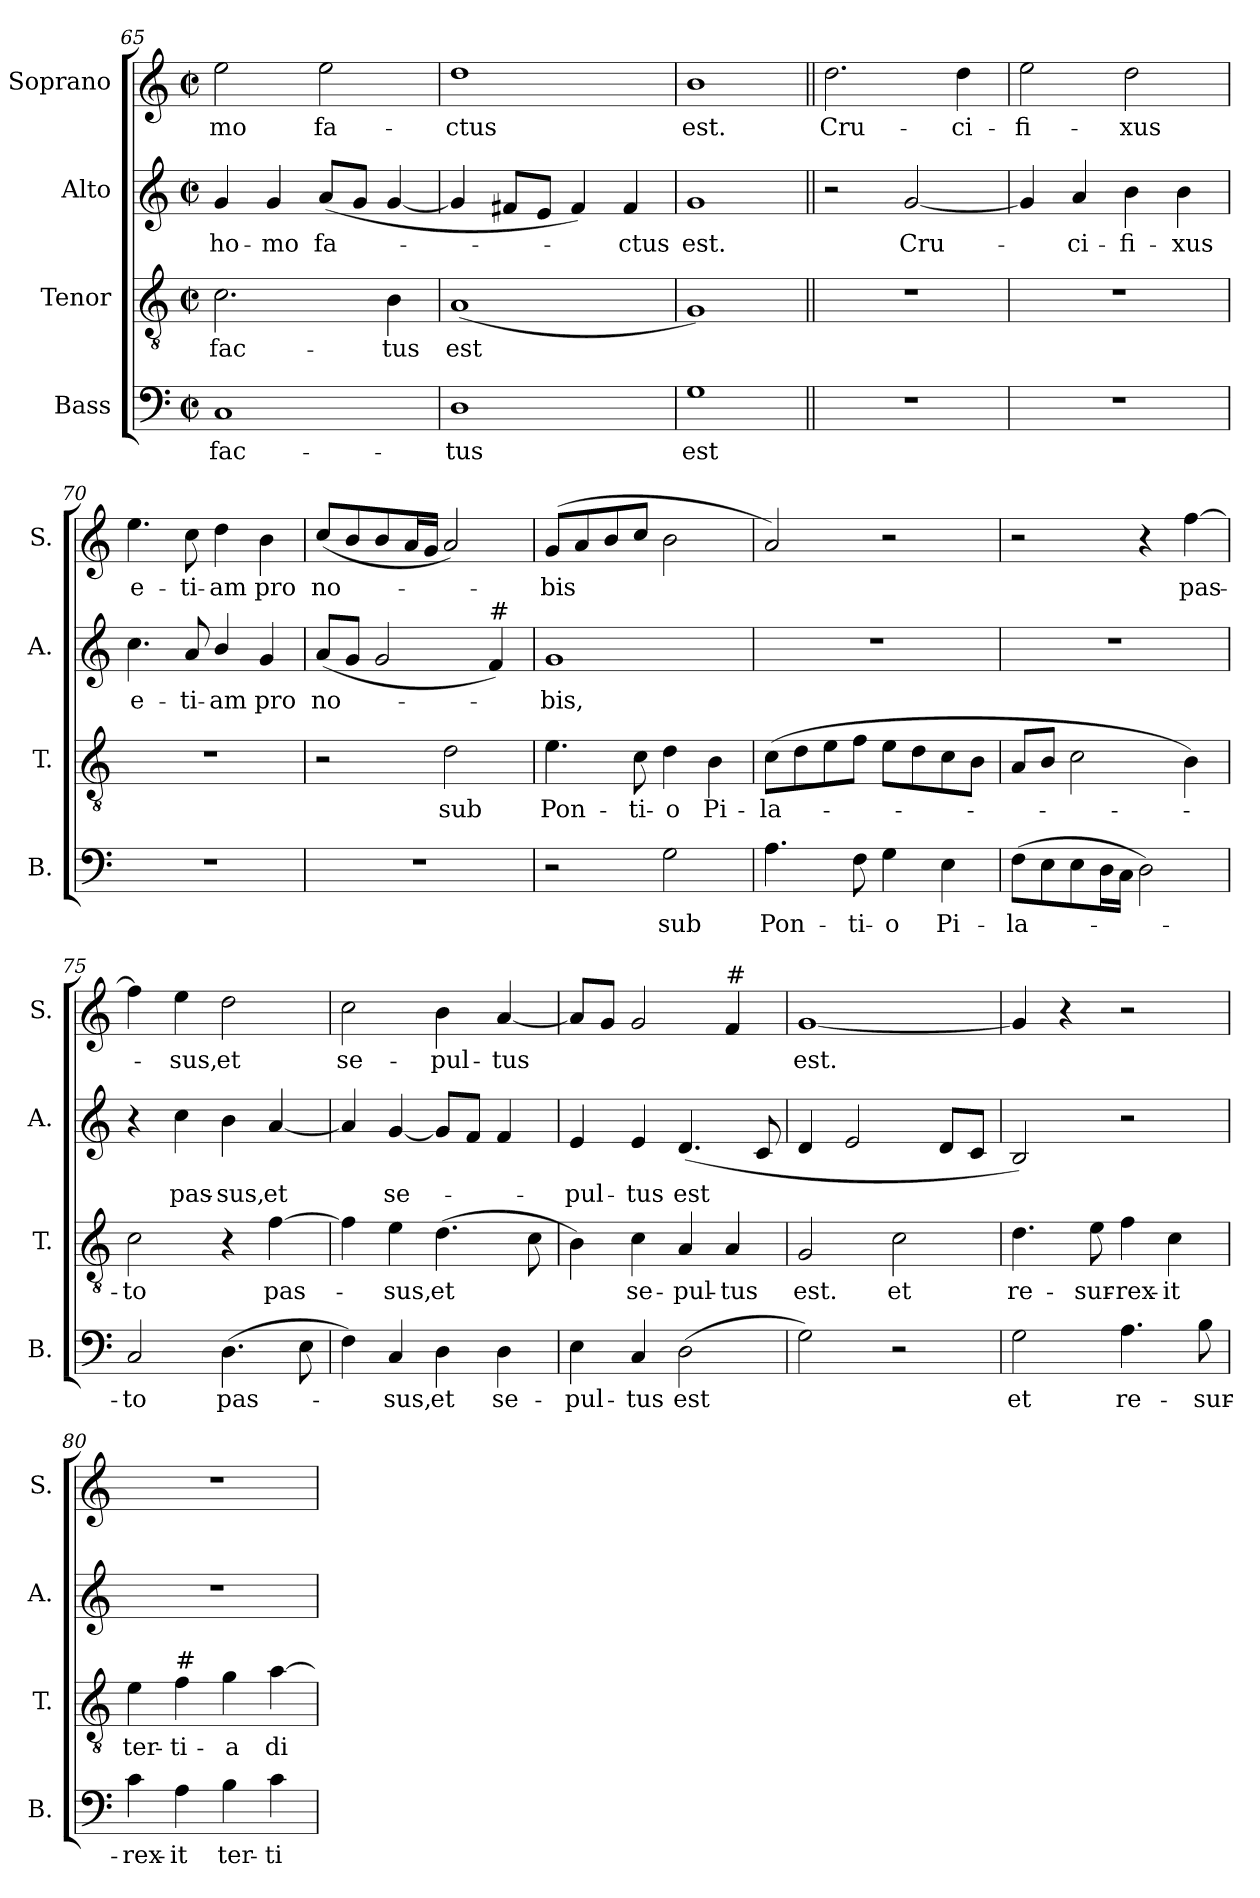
**kern	**text	**kern	**text	**kern	**text	**kern	**text
*part4	*part4	*part3	*part3	*part2	*part2	*part1	*part1
*staff4	*staff4	*staff3	*staff3	*staff2	*staff2	*staff1	*staff1
*I"Bass	*	*I"Tenor	*	*I"Alto	*	*I"Soprano	*
*I'B.	*	*I'T.	*	*I'A.	*	*I'S.	*
*clefF4	*	*clefGv2	*	*clefG2	*	*clefG2	*
*	*	*ITrd7c12	*	*	*	*	*
*k[]	*	*k[]	*	*k[]	*	*k[]	*
*C:	*	*C:	*	*C:	*	*C:	*
*M2/2	*	*M2/2	*	*M2/2	*	*M2/2	*
*met(c|)	*	*met(c|)	*	*met(c|)	*	*met(c|)	*
=65	=65	=65	=65	=65	=65	=65	=65
!	!LO:LY:b	!	!LO:LY:b	!	!LO:LY:b	!	!LO:LY:b
1C	fac-	2.C\	fac-	4g/	ho-	2ee\	-mo
!	!	!	!	!	!LO:LY:b	!	!
.	.	.	.	4g/	-mo	.	.
!	!	!	!	!	!LO:LY:b	!	!LO:LY:b
.	.	.	.	(<8a/L	fa-	2ee\	fa-
.	.	.	.	8g/J	.	.	.
!	!	!	!LO:LY:b	!	!	!	!
.	.	4BB\	-tus	[<4g/	.	.	.
=66	=66	=66	=66	=66	=66	=66	=66
!	!LO:LY:b	!	!LO:LY:b	!	!	!	!LO:LY:b
1D	-tus	(<1AA	est	4g/]	.	1dd	-ctus
.	.	.	.	8f#X/L	.	.	.
.	.	.	.	8e/J	.	.	.
.	.	.	.	4f#/)	.	.	.
!	!	!	!	!	!LO:LY:b	!	!
.	.	.	.	4f#/	-ctus	.	.
=67	=67	=67	=67	=67	=67	=67	=67
!	!LO:LY:b	!	!	!	!LO:LY:b	!	!LO:LY:b
1G	est	1GG)	.	1g	est.	1b	est.
=68||	=68||	=68||	=68||	=68||	=68||	=68||	=68||
!	!	!	!	!	!	!	!LO:LY:b
1r	.	1r	.	2r	.	2.dd\	Cru-
!	!	!	!	!	!LO:LY:b	!	!
.	.	.	.	[<2g/	Cru-	.	.
!	!	!	!	!	!	!	!LO:LY:b
.	.	.	.	.	.	4dd\	-ci-
=69	=69	=69	=69	=69	=69	=69	=69
!	!	!	!	!	!	!	!LO:LY:b
1r	.	1r	.	4g/]	.	2ee\	-fi-
!	!	!	!	!	!LO:LY:b	!	!
.	.	.	.	4a/	-ci-	.	.
!	!	!	!	!	!LO:LY:b	!	!LO:LY:b
.	.	.	.	4b\	-fi-	2dd\	-xus
!	!	!	!	!	!LO:LY:b	!	!
.	.	.	.	4b\	-xus	.	.
=70	=70	=70	=70	=70	=70	=70	=70
!	!	!	!	!	!LO:LY:b	!	!LO:LY:b
1r	.	1r	.	4.cc\	e-	4.ee\	e-
!	!	!	!	!	!LO:LY:b	!	!LO:LY:b
.	.	.	.	8a/	-ti-	8cc\	-ti-
!	!	!	!	!	!LO:LY:b	!	!LO:LY:b
.	.	.	.	4b/	-am	4dd\	-am
!	!	!	!	!	!LO:LY:b	!	!LO:LY:b
.	.	.	.	4g/	pro	4b\	pro
!!LO:PB:g=z
=71	=71	=71	=71	=71	=71	=71	=71
!	!	!	!	!	!LO:LY:b	!	!LO:LY:b
1r	.	2r	.	(<8a/L	no-	(>8cc/L	no-
.	.	.	.	8g/J	.	8b/	.
.	.	.	.	2g/	.	8b/	.
.	.	.	.	.	.	16a/L	.
.	.	.	.	.	.	16g/JJ	.
!	!	!	!LO:LY:b	!	!	!	!
.	.	2D\	sub	.	.	2a/)	.
!	!	!	!	!LO:TX:a:t=#	!	!	!
.	.	.	.	4f/)	.	.	.
=72	=72	=72	=72	=72	=72	=72	=72
!	!	!	!LO:LY:b	!	!LO:LY:b	!	!LO:LY:b
2r	.	4.E\	Pon-	1g	-bis,	(<8g/L	-bis
.	.	.	.	.	.	8a/	.
.	.	.	.	.	.	8b/	.
!	!	!	!LO:LY:b	!	!	!	!
.	.	8C\	-ti-	.	.	8cc/J	.
!	!LO:LY:b	!	!LO:LY:b	!	!	!	!
2G\	sub	4D\	-o	.	.	2b\	.
!	!	!	!LO:LY:b	!	!	!	!
.	.	4BB\	Pi-	.	.	.	.
=73	=73	=73	=73	=73	=73	=73	=73
!	!LO:LY:b	!	!LO:LY:b	!	!	!	!
4.A\	Pon-	(>8C\L	-la-	1r	.	2a/)	.
.	.	8D\	.	.	.	.	.
.	.	8E\	.	.	.	.	.
!	!LO:LY:b	!	!	!	!	!	!
8F\	-ti-	8F\J	.	.	.	.	.
!	!LO:LY:b	!	!	!	!	!	!
4G\	-o	8E\L	.	.	.	2r	.
.	.	8D\	.	.	.	.	.
!	!LO:LY:b	!	!	!	!	!	!
4E\	Pi-	8C\	.	.	.	.	.
.	.	8BB\J	.	.	.	.	.
=74	=74	=74	=74	=74	=74	=74	=74
!	!LO:LY:b	!	!	!	!	!	!
(>8F\L	-la-	8AA/L	.	1r	.	2r	.
8E\	.	8BB/J	.	.	.	.	.
8E\	.	2C\	.	.	.	.	.
16D\L	.	.	.	.	.	.	.
16C\JJ	.	.	.	.	.	.	.
2D\)	.	.	.	.	.	4r	.
!	!	!	!	!	!	!	!LO:LY:b
.	.	4BB\)	.	.	.	[>4ff\	pas-
=75	=75	=75	=75	=75	=75	=75	=75
!	!LO:LY:b	!	!LO:LY:b	!	!	!	!
2C/	-to	2C\	-to	4r	.	4ff\]	.
!	!	!	!	!	!LO:LY:b	!	!LO:LY:b
.	.	.	.	4cc\	pas-	4ee\	-sus,
!	!LO:LY:b	!	!	!	!LO:LY:b	!	!LO:LY:b
(>4.D\	pas-	4r	.	4b\	-sus,	2dd\	et
!	!	!	!LO:LY:b	!	!LO:LY:b	!	!
.	.	[>4F\	pas-	[<4a/	et	.	.
8E\	.	.	.	.	.	.	.
!!LO:LB:g=z
=76	=76	=76	=76	=76	=76	=76	=76
!	!	!	!	!	!	!	!LO:LY:b
4F\)	.	4F\]	.	4a/]	.	2cc\	se-
!	!LO:LY:b	!	!LO:LY:b	!	!LO:LY:b	!	!
4C/	-sus,	4E\	-sus,	[<4g/	se-	.	.
!	!LO:LY:b	!	!LO:LY:b	!	!	!	!LO:LY:b
4D\	et	(>4.D\	et	8g/L]	.	4b\	-pul-
.	.	.	.	8f/J	.	.	.
!	!LO:LY:b	!	!	!	!	!	!LO:LY:b
4D\	se-	.	.	4f/	.	[<4a/	-tus
.	.	8C\	.	.	.	.	.
=77	=77	=77	=77	=77	=77	=77	=77
!	!LO:LY:b	!	!	!	!LO:LY:b	!	!
4E\	-pul-	4BB\)	.	4e/	-pul-	8a/L]	.
.	.	.	.	.	.	8g/J	.
!	!LO:LY:b	!	!LO:LY:b	!	!LO:LY:b	!	!
4C/	-tus	4C\	se-	4e/	-tus	2g/	.
!	!LO:LY:b	!	!LO:LY:b	!	!LO:LY:b	!	!
(>2D\	est	4AA/	-pul-	(<4.d/	est	.	.
!	!	!	!	!	!	!LO:TX:a:t=#	!
!	!	!	!LO:LY:b	!	!	!	!
.	.	4AA/	-tus	.	.	4f/	.
.	.	.	.	8c/	.	.	.
=78	=78	=78	=78	=78	=78	=78	=78
!	!	!	!LO:LY:b	!	!	!	!LO:LY:b
2G\)	.	2GG/	est.	4d/	.	[<1g	est.
.	.	.	.	2e/	.	.	.
!	!	!	!LO:LY:b	!	!	!	!
2r	.	2C\	et	.	.	.	.
.	.	.	.	8d/L	.	.	.
.	.	.	.	8c/J	.	.	.
=79	=79	=79	=79	=79	=79	=79	=79
!	!LO:LY:b	!	!LO:LY:b	!	!	!	!
2G\	et	4.D\	re-	2B/)	.	4g/]	.
.	.	.	.	.	.	4r	.
!	!	!	!LO:LY:b	!	!	!	!
.	.	8E\	-sur-	.	.	.	.
!	!LO:LY:b	!	!LO:LY:b	!	!	!	!
4.A\	re-	4F\	-rex-	2r	.	2r	.
!	!	!	!LO:LY:b	!	!	!	!
.	.	4C\	-it	.	.	.	.
!	!LO:LY:b	!	!	!	!	!	!
8B\	-sur-	.	.	.	.	.	.
=80	=80	=80	=80	=80	=80	=80	=80
!	!LO:LY:b	!	!LO:LY:b	!	!	!	!
4c\	-rex-	4E\	ter-	1r	.	1r	.
!	!	!LO:TX:a:t=#	!	!	!	!	!
!	!LO:LY:b	!	!LO:LY:b	!	!	!	!
4A\	-it	4F\	-ti-	.	.	.	.
!	!LO:LY:b	!	!LO:LY:b	!	!	!	!
4B\	ter-	4G\	-a	.	.	.	.
!	!LO:LY:b	!	!LO:LY:b	!	!	!	!
4c\	-ti-	[>4A\	di-	.	.	.	.
=	=	=	=	=	=	=	=
*-	*-	*-	*-	*-	*-	*-	*-
